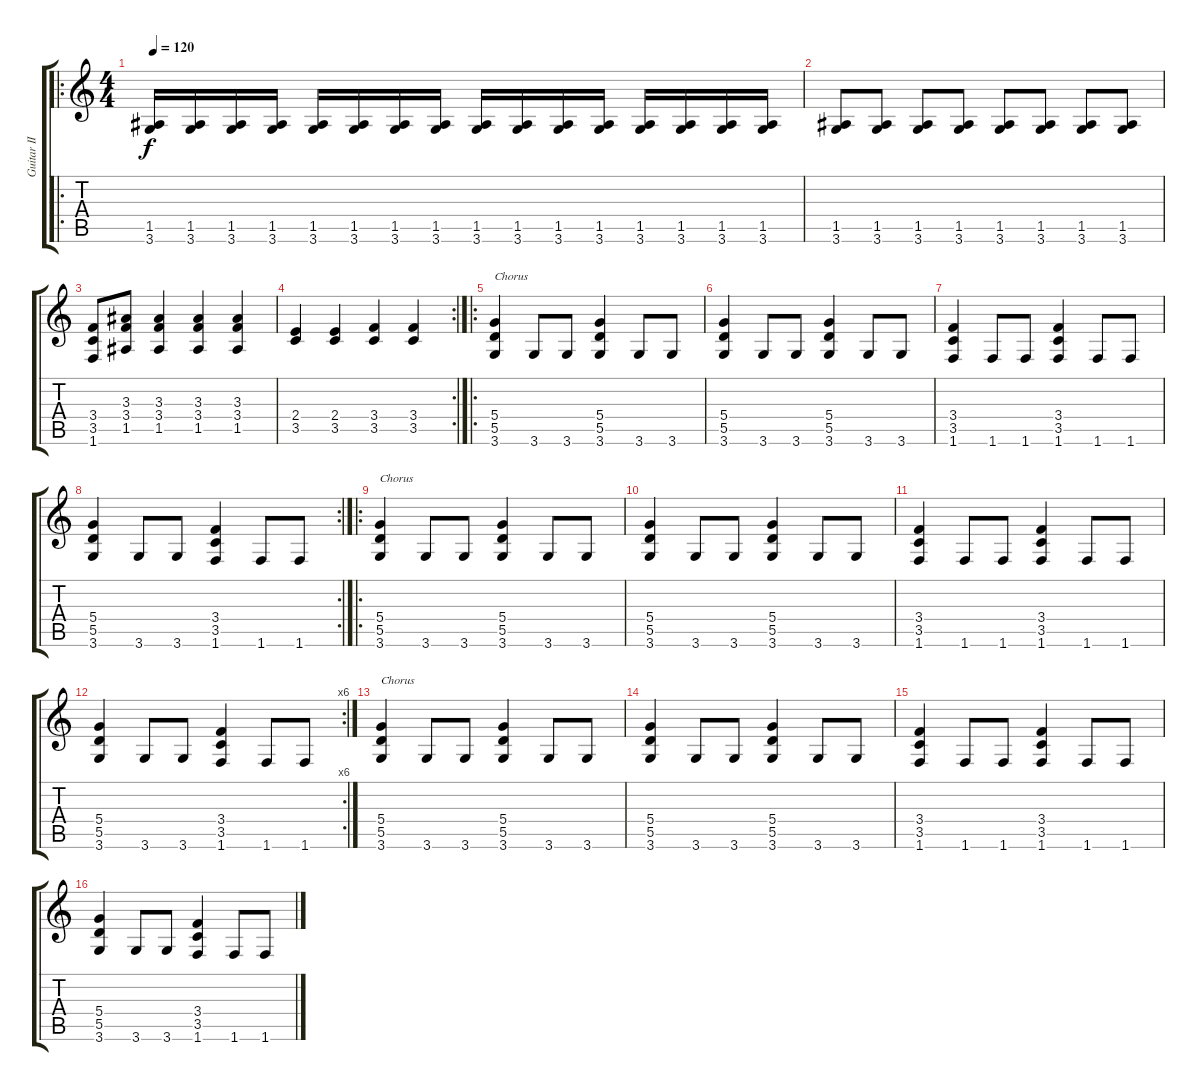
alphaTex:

\track ("Guitar II" "Guitar II") {instrument distortionguitar}
\staff {score tabs}
\tuning (E4 B3 G3 D3 A2 E2) {hide}
\ro
\ts (4 4)
\tempo 120
\clef g2
\ks c
(1.5 3.6).16{dy f} (1.5 3.6).16 (1.5 3.6).16 (1.5 3.6).16 (1.5 3.6).16 (1.5 3.6).16 (1.5 3.6).16 (1.5 3.6).16 (1.5 3.6).16 (1.5 3.6).16 (1.5 3.6).16 (1.5 3.6).16 (1.5 3.6).16 (1.5 3.6).16 (1.5 3.6).16 (1.5 3.6).16 |
(1.5 3.6).8 (1.5 3.6).8 (1.5 3.6).8 (1.5 3.6).8 (1.5 3.6).8 (1.5 3.6).8 (1.5 3.6).8 (1.5 3.6).8 |
(3.4 3.5 1.6).8 (3.3 3.4 1.5).8 (3.3 3.4 1.5).4 (3.3 3.4 1.5).4 (3.3 3.4 1.5).4 |
\rc 2
(2.4 3.5).4 (2.4 3.5).4 (3.4 3.5).4 (3.4 3.5).4 |
\ro
(5.4 5.5 3.6).4{txt "Chorus"} 3.6.8 3.6.8 (5.4 5.5 3.6).4 3.6.8 3.6.8 |
(5.4 5.5 3.6).4 3.6.8 3.6.8 (5.4 5.5 3.6).4 3.6.8 3.6.8 |
(3.4 3.5 1.6).4 1.6.8 1.6.8 (3.4 3.5 1.6).4 1.6.8 1.6.8 |
\rc 2
(5.4 5.5 3.6).4 3.6.8 3.6.8 (3.4 3.5 1.6).4 1.6.8 1.6.8 |
\ro
(5.4 5.5 3.6).4{txt "Chorus"} 3.6.8 3.6.8 (5.4 5.5 3.6).4 3.6.8 3.6.8 |
(5.4 5.5 3.6).4 3.6.8 3.6.8 (5.4 5.5 3.6).4 3.6.8 3.6.8 |
(3.4 3.5 1.6).4 1.6.8 1.6.8 (3.4 3.5 1.6).4 1.6.8 1.6.8 |
\rc 6
(5.4 5.5 3.6).4 3.6.8 3.6.8 (3.4 3.5 1.6).4 1.6.8 1.6.8 |
(5.4 5.5 3.6).4{txt "Chorus"} 3.6.8 3.6.8 (5.4 5.5 3.6).4 3.6.8 3.6.8 |
(5.4 5.5 3.6).4 3.6.8 3.6.8 (5.4 5.5 3.6).4 3.6.8 3.6.8 |
(3.4 3.5 1.6).4{volume 0} 1.6.8 1.6.8 (3.4 3.5 1.6).4 1.6.8 1.6.8 |
(5.4 5.5 3.6).4 3.6.8 3.6.8 (3.4 3.5 1.6).4 1.6.8 1.6.8
